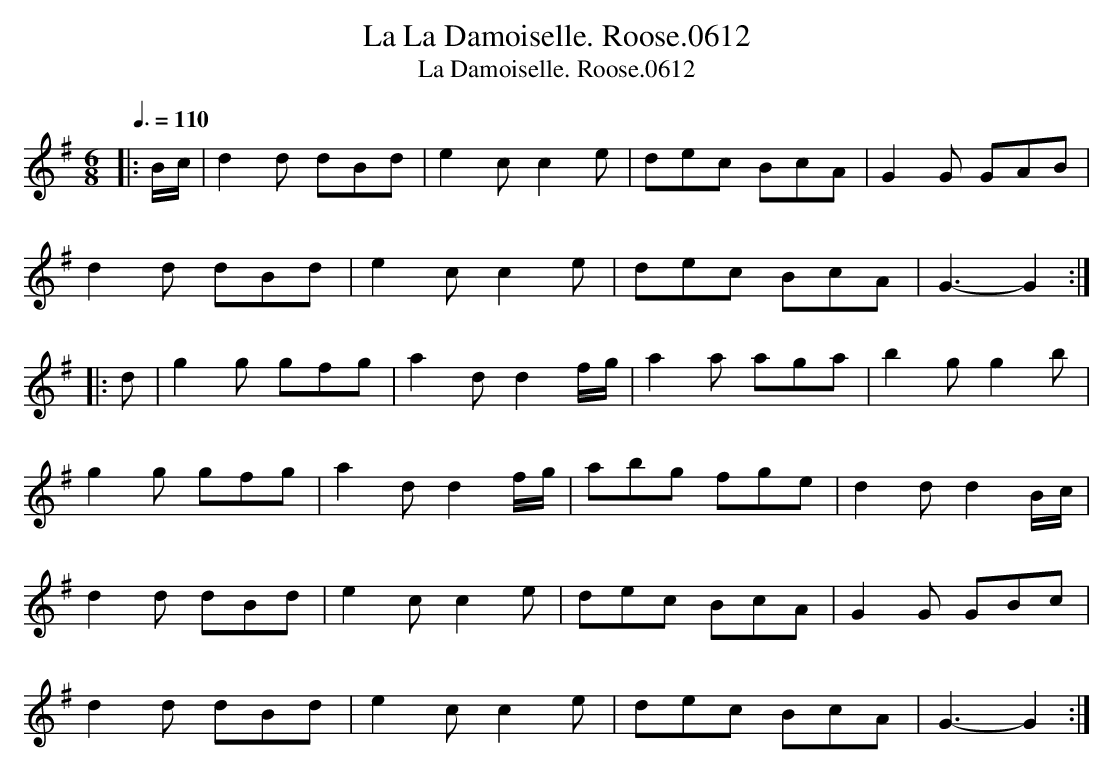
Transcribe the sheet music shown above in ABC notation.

X:1
T:La Damoiselle. Roose.0612, La
T:Damoiselle. Roose.0612, La
M:6/8
L:1/8
Q:3/8=110
K:G
|:B/c/|d2d dBd|e2c c2e|dec BcA|G2G GAB|
d2d dBd|e2c c2e|dec BcA|G3-G2:|
|:d|g2g gfg|a2d d2f/g/|a2a aga|b2g g2b|
g2g gfg|a2d d2f/g/|abg fge|d2d d2B/c/|
d2d dBd|e2c c2e|dec BcA|G2G GBc|
d2d dBd|e2c c2e|dec BcA|G3-G2:|
